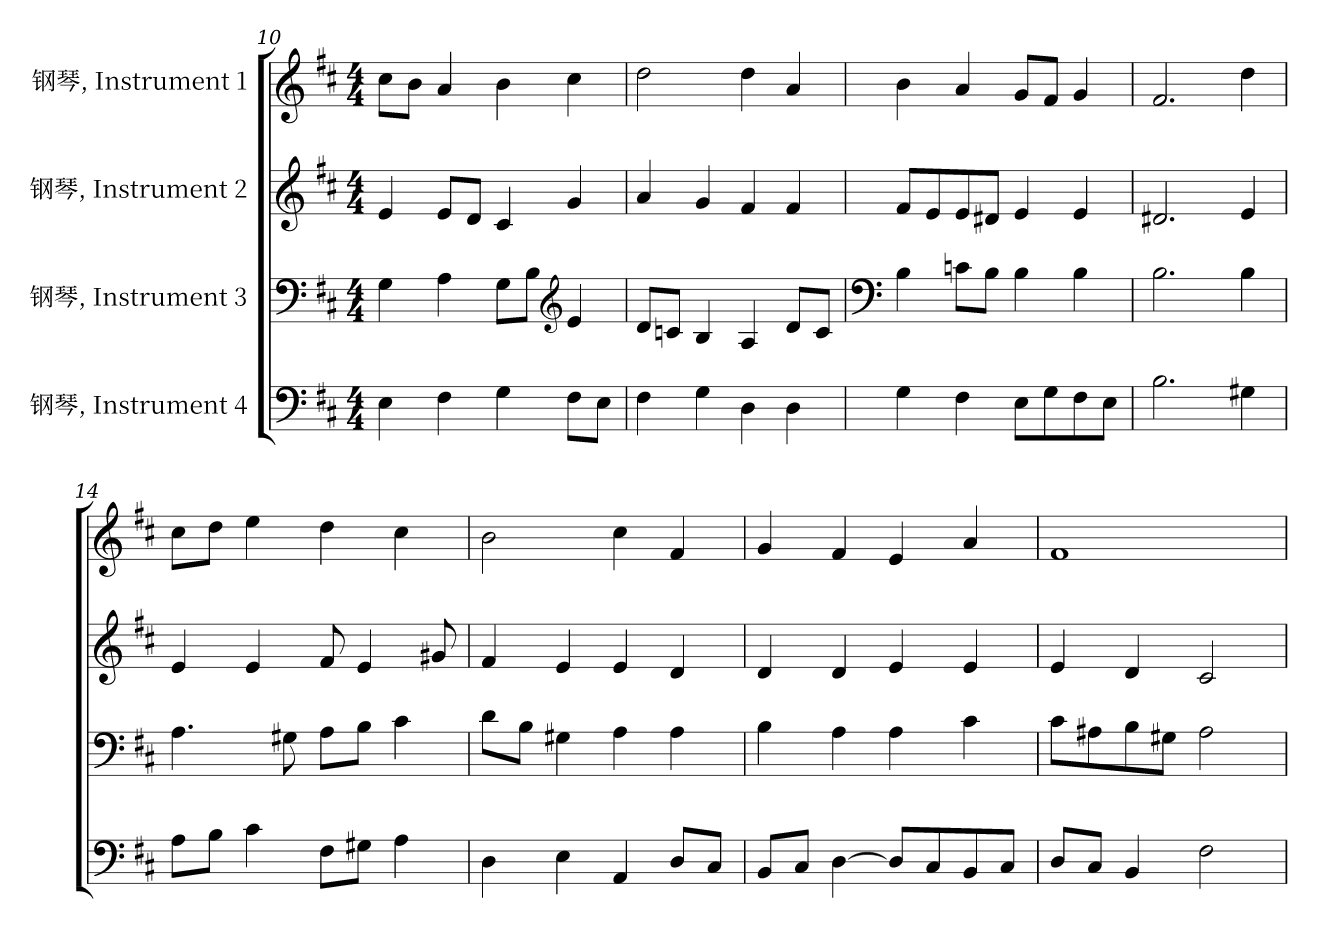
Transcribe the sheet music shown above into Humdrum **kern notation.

**kern	**kern	**kern	**kern
*part4	*part3	*part2	*part1
*staff4	*staff3	*staff2	*staff1
*I"钢琴, Instrument 4	*I"钢琴, Instrument 3	*I"钢琴, Instrument 2	*I"钢琴, Instrument 1
!!LO:LB:g=z
*clefF4	*clefF4	*clefG2	*clefG2
*k[f#c#]	*k[f#c#]	*k[f#c#]	*k[f#c#]
*M4/4	*M4/4	*M4/4	*M4/4
=10	=10	=10	=10
4E\	4G\	4e/	8cc#\L
.	.	.	8b\J
4F#\	4A\	8e/L	4a/
.	.	8d/J	.
4G\	8G\L	4c#/	4b\
.	8B\J	.	.
*	*clefG2	*	*
8F#\L	4e/	4g/	4cc#\
8E\J	.	.	.
=11	=11	=11	=11
4F#\	8d/L	4a/	2dd\
.	8cn/J	.	.
4G\	4B/	4g/	.
4D\	4A/	4f#/	4dd\
4D\	8d/L	4f#/	4a/
.	8c/J	.	.
=12	=12	=12	=12
*	*clefF4	*	*
4G\	4B\	8f#/L	4b\
.	.	8e/	.
4F#\	8cn\L	8e/	4a/
.	8B\J	8d#X/J	.
8E\L	4B\	4e/	8g/L
8G\	.	.	8f#/J
8F#\	4B\	4e/	4g/
8E\J	.	.	.
=13	=13	=13	=13
2.B\	2.B\	2.d#X/	2.f#/
4G#X\	4B\	4e/	4dd\
!!LO:PB:g=z
=14	=14	=14	=14
8A\L	4.A\	4e/	8cc#\L
8B\J	.	.	8dd\J
4c#\	.	4e/	4ee\
.	8G#X\	.	.
8F#\L	8A\L	8f#/	4dd\
8G#X\J	8B\J	4e/	.
4A\	4c#\	.	4cc#\
.	.	8g#X/	.
=15	=15	=15	=15
4D\	8d\L	4f#/	2b\
.	8B\J	.	.
4E\	4G#X\	4e/	.
4AA/	4A\	4e/	4cc#\
8D/L	4A\	4d/	4f#/
8C#/J	.	.	.
=16	=16	=16	=16
8BB/L	4B\	4d/	4g/
8C#/J	.	.	.
[4D\	4A\	4d/	4f#/
8D/L]	4A\	4e/	4e/
8C#/	.	.	.
8BB/	4c#\	4e/	4a/
8C#/J	.	.	.
=17	=17	=17	=17
8D/L	8c#\L	4e/	1f#
8C#/J	8A#X\	.	.
4BB/	8B\	4d/	.
.	8G#X\J	.	.
2F#\	2A#\	2c#/	.
=	=	=	=
*-	*-	*-	*-
